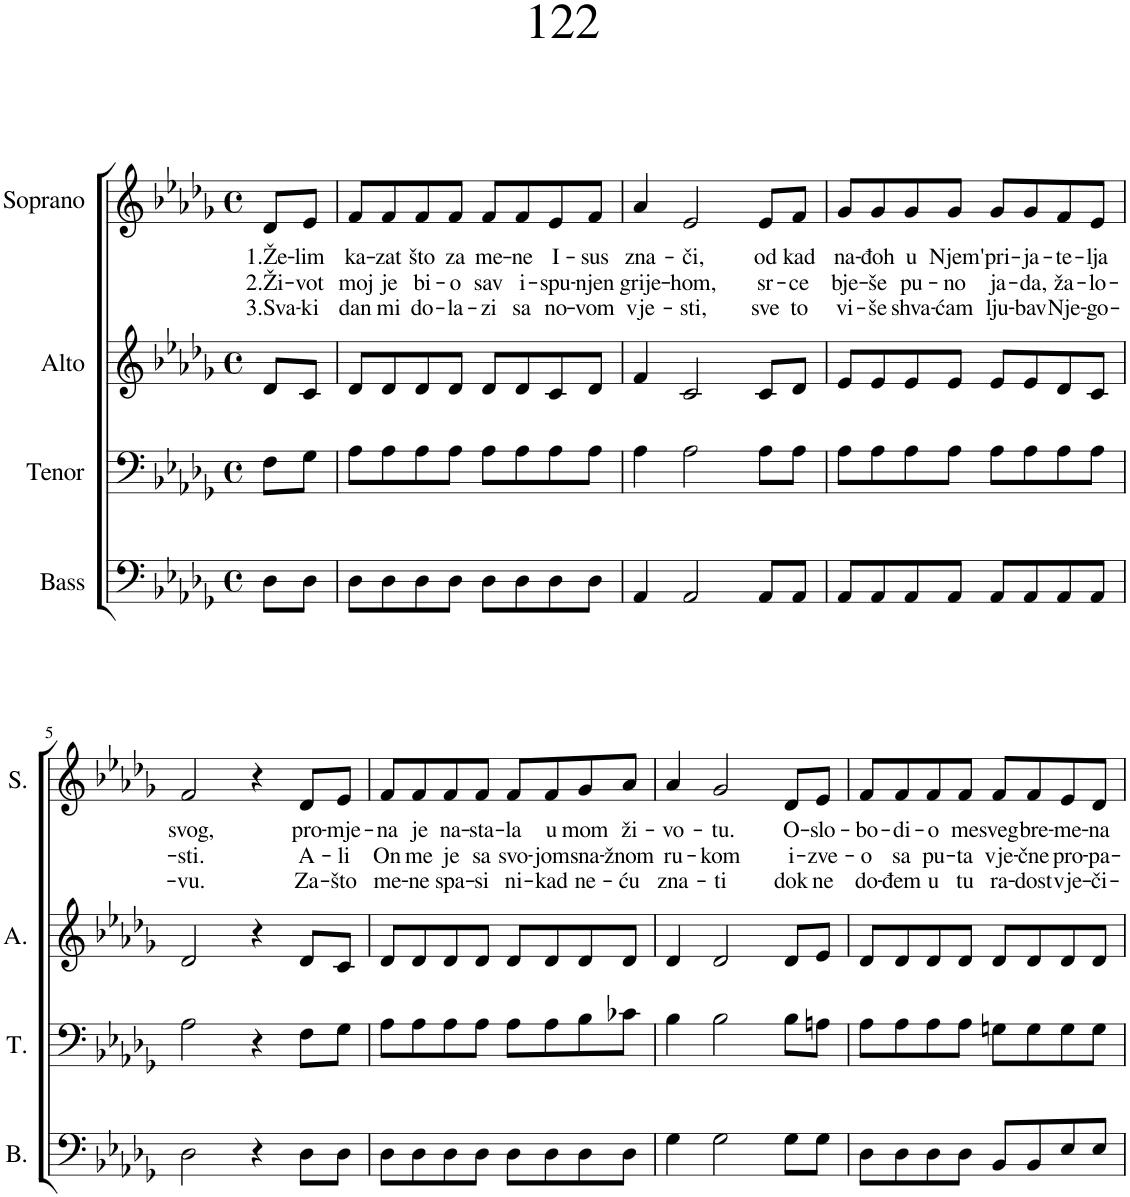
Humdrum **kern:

**kern	**kern	**kern	**kern	**text	**text	**text
*part4	*part3	*part2	*part1	*part1	*part1	*part1
*staff4	*staff3	*staff2	*staff1	*staff1	*staff1	*staff1
*I"Bass	*I"Tenor	*I"Alto	*I"Soprano	*	*	*
*I'B.	*I'T.	*I'A.	*I'S.	*	*	*
*clefF4	*clefF4	*clefG2	*clefG2	*	*	*
*k[b-e-a-d-g-]	*k[b-e-a-d-g-]	*k[b-e-a-d-g-]	*k[b-e-a-d-g-]	*	*	*
*M4/4	*M4/4	*M4/4	*M4/4	*	*	*
*met(c)	*met(c)	*met(c)	*met(c)	*	*	*
=1	=1	=1	=1	=1	=1	=1
!	!	!	!	!LO:LY:b	!LO:LY:b	!LO:LY:b
8D-\L	8F\L	8d-/L	8d-/L	1.Že-	2.Ži-	3.Sva-
!	!	!	!	!LO:LY:b	!LO:LY:b	!LO:LY:b
8D-\J	8G-\J	8c/J	8e-/J	-lim	-vot	-ki
=2	=2	=2	=2	=2	=2	=2
!	!	!	!	!LO:LY:b	!LO:LY:b	!LO:LY:b
8D-\L	8A-\L	8d-/L	8f/L	ka-	moj	dan
!	!	!	!	!LO:LY:b	!LO:LY:b	!LO:LY:b
8D-\	8A-\	8d-/	8f/	-zat	je	mi
!	!	!	!	!LO:LY:b	!LO:LY:b	!LO:LY:b
8D-\	8A-\	8d-/	8f/	što	bi-	do-
!	!	!	!	!LO:LY:b	!LO:LY:b	!LO:LY:b
8D-\J	8A-\J	8d-/J	8f/J	za	-o	-la-
!	!	!	!	!LO:LY:b	!LO:LY:b	!LO:LY:b
8D-\L	8A-\L	8d-/L	8f/L	me-	sav	-zi
!	!	!	!	!LO:LY:b	!LO:LY:b	!LO:LY:b
8D-\	8A-\	8d-/	8f/	-ne	i-	sa
!	!	!	!	!LO:LY:b	!LO:LY:b	!LO:LY:b
8D-\	8A-\	8c/	8e-/	I-	-spu-	no-
!	!	!	!	!LO:LY:b	!LO:LY:b	!LO:LY:b
8D-\J	8A-\J	8d-/J	8f/J	-sus	-njen	-vom
=3	=3	=3	=3	=3	=3	=3
!	!	!	!	!LO:LY:b	!LO:LY:b	!LO:LY:b
4AA-/	4A-\	4f/	4a-/	zna-	grije-	vje-
!	!	!	!	!LO:LY:b	!LO:LY:b	!LO:LY:b
2AA-/	2A-\	2c/	2e-/	-či,	-hom,	-sti,
!	!	!	!	!LO:LY:b	!LO:LY:b	!LO:LY:b
8AA-/L	8A-\L	8c/L	8e-/L	od	sr-	sve
!	!	!	!	!LO:LY:b	!LO:LY:b	!LO:LY:b
8AA-/J	8A-\J	8d-/J	8f/J	kad	-ce	to
=4	=4	=4	=4	=4	=4	=4
!	!	!	!	!LO:LY:b	!LO:LY:b	!LO:LY:b
8AA-/L	8A-\L	8e-/L	8g-/L	na-	bje-	vi-
!	!	!	!	!LO:LY:b	!LO:LY:b	!LO:LY:b
8AA-/	8A-\	8e-/	8g-/	-đoh	-še	-še
!	!	!	!	!LO:LY:b	!LO:LY:b	!LO:LY:b
8AA-/	8A-\	8e-/	8g-/	u	pu-	shva-
!	!	!	!	!LO:LY:b	!LO:LY:b	!LO:LY:b
8AA-/J	8A-\J	8e-/J	8g-/J	Njem'	-no	-ćam
!	!	!	!	!LO:LY:b	!LO:LY:b	!LO:LY:b
8AA-/L	8A-\L	8e-/L	8g-/L	pri-	ja-	lju-
!	!	!	!	!LO:LY:b	!LO:LY:b	!LO:LY:b
8AA-/	8A-\	8e-/	8g-/	-ja-	-da,	-bav
!	!	!	!	!LO:LY:b	!LO:LY:b	!LO:LY:b
8AA-/	8A-\	8d-/	8f/	-te-	ža-	Nje-
!	!	!	!	!LO:LY:b	!LO:LY:b	!LO:LY:b
8AA-/J	8A-\J	8c/J	8e-/J	-lja	-lo-	-go-
!!LO:LB:g=z
=5	=5	=5	=5	=5	=5	=5
!	!	!	!	!LO:LY:b	!LO:LY:b	!LO:LY:b
2D-\	2A-\	2d-/	2f/	svog,	-sti.	-vu.
4r	4r	4r	4r	.	.	.
!	!	!	!	!LO:LY:b	!LO:LY:b	!LO:LY:b
8D-\L	8F\L	8d-/L	8d-/L	pro-	A-	Za-
!	!	!	!	!LO:LY:b	!LO:LY:b	!LO:LY:b
8D-\J	8G-\J	8c/J	8e-/J	-mje-	-li	-što
=6	=6	=6	=6	=6	=6	=6
!	!	!	!	!LO:LY:b	!LO:LY:b	!LO:LY:b
8D-\L	8A-\L	8d-/L	8f/L	-na	On	me-
!	!	!	!	!LO:LY:b	!LO:LY:b	!LO:LY:b
8D-\	8A-\	8d-/	8f/	je	me	-ne
!	!	!	!	!LO:LY:b	!LO:LY:b	!LO:LY:b
8D-\	8A-\	8d-/	8f/	na-	je	spa-
!	!	!	!	!LO:LY:b	!LO:LY:b	!LO:LY:b
8D-\J	8A-\J	8d-/J	8f/J	-sta-	sa	-si
!	!	!	!	!LO:LY:b	!LO:LY:b	!LO:LY:b
8D-\L	8A-\L	8d-/L	8f/L	-la	svo-	ni-
!	!	!	!	!LO:LY:b	!LO:LY:b	!LO:LY:b
8D-\	8A-\	8d-/	8f/	u	-jom	-kad
!	!	!	!	!LO:LY:b	!LO:LY:b	!LO:LY:b
8D-\	8B-\	8d-/	8g-/	mom	sna-	ne-
!	!	!	!	!LO:LY:b	!LO:LY:b	!LO:LY:b
8D-\J	8c-X\J	8d-/J	8a-/J	ži-	-žnom	-ću
=7	=7	=7	=7	=7	=7	=7
!	!	!	!	!LO:LY:b	!LO:LY:b	!LO:LY:b
4G-\	4B-\	4d-/	4a-/	-vo-	ru-	zna-
!	!	!	!	!LO:LY:b	!LO:LY:b	!LO:LY:b
2G-\	2B-\	2d-/	2g-/	-tu.	-kom	-ti
!	!	!	!	!LO:LY:b	!LO:LY:b	!LO:LY:b
8G-\L	8B-\L	8d-/L	8d-/L	O-	i-	dok
!	!	!	!	!LO:LY:b	!LO:LY:b	!LO:LY:b
8G-\J	8An\J	8e-/J	8e-/J	-slo-	-zve-	ne
=8	=8	=8	=8	=8	=8	=8
!	!	!	!	!LO:LY:b	!LO:LY:b	!LO:LY:b
8D-\L	8A-\L	8d-/L	8f/L	-bo-	-o	do-
!	!	!	!	!LO:LY:b	!LO:LY:b	!LO:LY:b
8D-\	8A-\	8d-/	8f/	-di-	sa	-đem
!	!	!	!	!LO:LY:b	!LO:LY:b	!LO:LY:b
8D-\	8A-\	8d-/	8f/	-o	pu-	u
!	!	!	!	!LO:LY:b	!LO:LY:b	!LO:LY:b
8D-\J	8A-\J	8d-/J	8f/J	me	-ta	tu
!	!	!	!	!LO:LY:b	!LO:LY:b	!LO:LY:b
8BB-/L	8Gn\L	8d-/L	8f/L	sveg	vje-	ra-
!	!	!	!	!LO:LY:b	!LO:LY:b	!LO:LY:b
8BB-/	8G\	8d-/	8f/	bre-	-čne	-dost
!	!	!	!	!LO:LY:b	!LO:LY:b	!LO:LY:b
8E-/	8G\	8d-/	8e-/	-me-	pro-	vje-
!	!	!	!	!LO:LY:b	!LO:LY:b	!LO:LY:b
8E-/J	8G\J	8d-/J	8d-/J	-na	-pa-	-či-
=	=	=	=	=	=	=
*-	*-	*-	*-	*-	*-	*-
